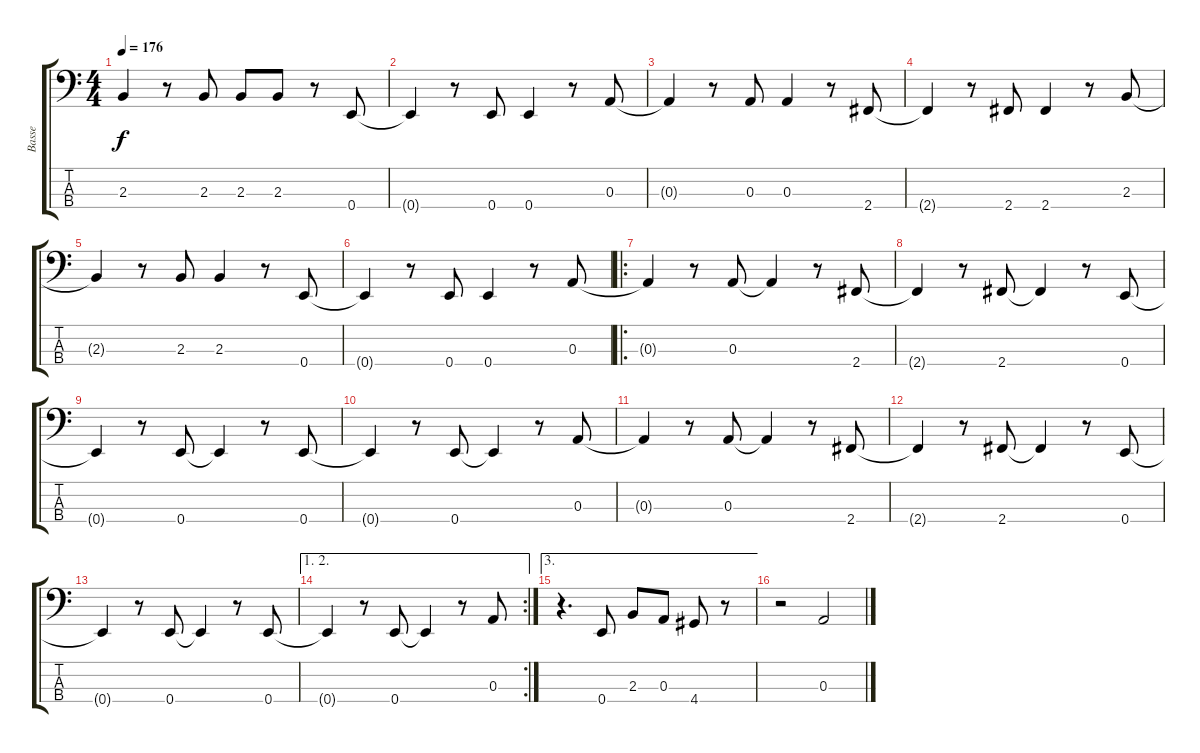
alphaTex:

\track ("Basse" "Basse") {instrument electricbasspick}
\staff {score tabs}
\tuning (G2 D2 A1 E1) {hide}
\ts (4 4)
\tempo 176
\clef f4
\ks c
2.3{t}.4{dy f} r.8 2.3.8 2.3.8 2.3.8 r.8 0.4.8 |
0.4{t}.4 r.8 0.4.8 0.4.4 r.8 0.3.8 |
0.3{t}.4 r.8 0.3.8 0.3.4 r.8 2.4.8 |
2.4{t}.4 r.8 2.4.8 2.4.4 r.8 2.3.8 |
2.3{t}.4 r.8 2.3.8 2.3.4 r.8 0.4.8 |
0.4{t}.4 r.8 0.4.8 0.4.4 r.8 0.3.8 |
\ro
0.3{t}.4 r.8 0.3.8 0.3{t}.4 r.8 2.4.8 |
2.4{t}.4 r.8 2.4.8 2.4{t}.4 r.8 0.4.8 |
0.4{t}.4 r.8 0.4.8 0.4{t}.4 r.8 0.4.8 |
0.4{t}.4 r.8 0.4.8 0.4{t}.4 r.8 0.3.8 |
0.3{t}.4 r.8 0.3.8 0.3{t}.4 r.8 2.4.8 |
2.4{t}.4 r.8 2.4.8 2.4{t}.4 r.8 0.4.8 |
0.4{t}.4 r.8 0.4.8 0.4{t}.4 r.8 0.4.8 |
\ae (1 2)
\rc 2
0.4{t}.4 r.8 0.4.8 0.4{t}.4 r.8 0.3.8 |
\ae 3
r.4{d} 0.4.8 2.3.8 0.3.8 4.4.8 r.8 |
r.2 0.3.2
